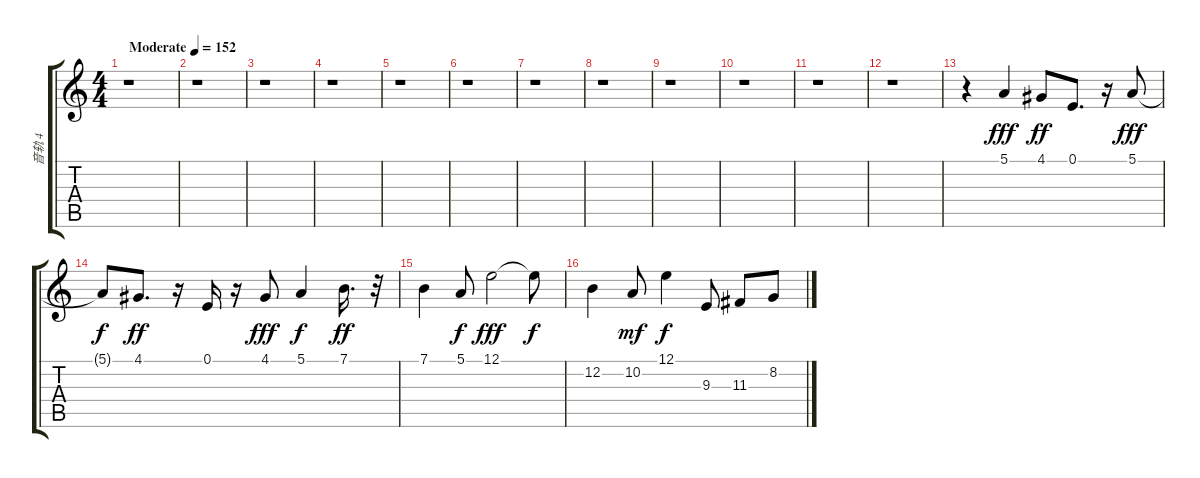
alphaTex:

\track ("音轨 4" "音轨 4") {instrument electricgrandpiano}
\staff {score tabs}
\tuning (E4 B3 G3 D3 A2 E2) {hide}
\ts (4 4)
\tempo (152 "Moderate")
\clef g2
\ks c
r.1{dy fff instrument electricgrandpiano} |
r.1 |
r.1 |
r.1 |
r.1 |
r.1 |
r.1 |
r.1 |
r.1 |
r.1 |
r.1 |
r.1 |
r.4 5.1.4 4.1.8{dy ff} 0.1.8{d} r.16 5.1.8{dy fff} |
5.1{t}.8{dy f} 4.1.8{d dy ff} r.16 0.1.16 r.16 4.1.8{dy fff} 5.1.4{dy f} 7.1.16{d dy ff} r.32 |
7.1.4 5.1.8{dy f} 12.1.2{dy fff} 12.1{t}.8{dy f} |
12.2.4 10.2.8{dy mf} 12.1.4{dy f} 9.3.8 11.3.8 8.2.8
